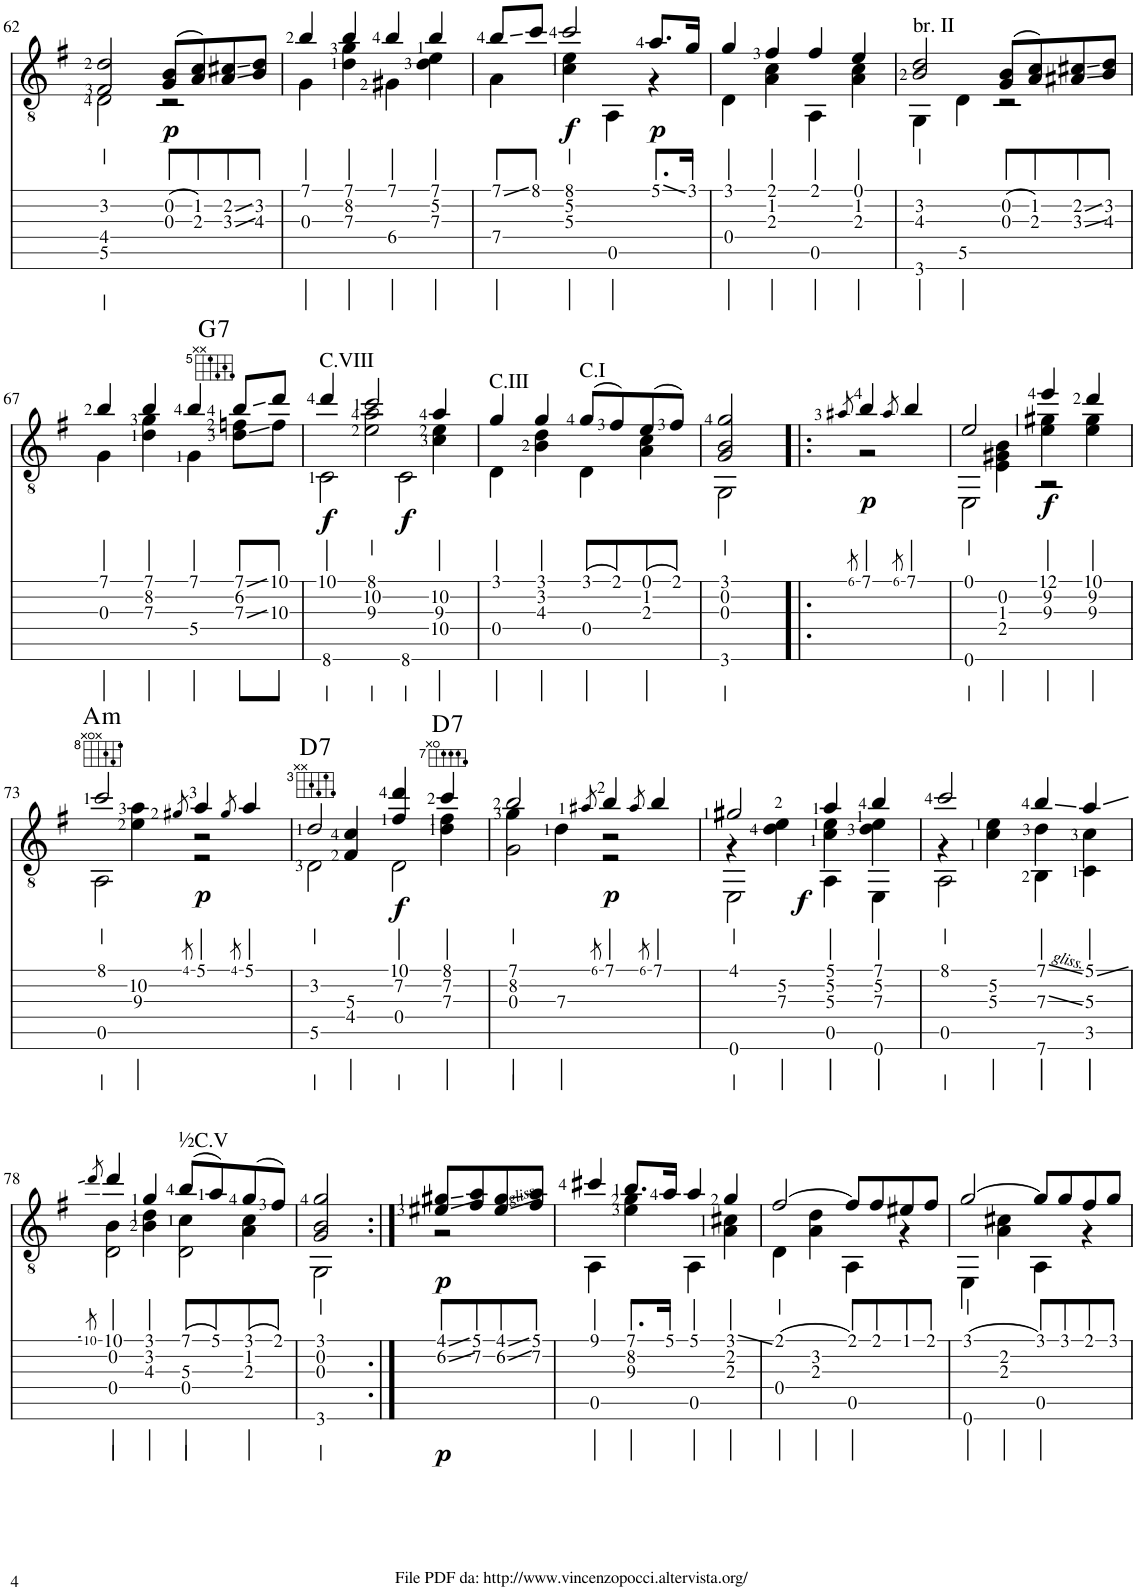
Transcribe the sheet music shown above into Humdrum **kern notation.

**kern	**dynam	**kern	**dynam	**harte
*part2	*part2	*part1	*part1	*part1
*staff2	*staff2	*staff1	*staff1	*
*I"Chitarra classica (Intavolatura)	*	*I"Guitar	*	*
!!LO:PB:g=z
*	*	*clefGv2	*	*
*k[f#]	*	*k[f#]	*	*
*M4/4	*	*M4/4	*	*
=62	=62	=62	=62	=62
*^	*	*^	*	*
2F#/ 2d/	2D\	.	2F#/ 2d/	2D\	.	.
!	!	!	!	!	!LO:DY:b	!
(8G/ 8B/L	2r	.	(8G/ 8B/L	2r	p	.
8A/ 8c/)	.	.	8A/ 8c/)	.	.	.
8A#/ 8c#X/	.	.	8A/ 8c#X/	.	.	.
8B/ 8d/J	.	.	8B/ 8d/J	.	.	.
=63	=63	=63	=63	=63	=63	=63
4b/	4G\	.	4b/	4G\	.	.
4b/	4d\ 4g\	.	4b/	4d\ 4g\	.	.
4b/	4G#X\	.	4b/	4G#X\	.	.
4b/	4d\ 4e\	.	4b/	4d\ 4e\	.	.
=64	=64	=64	=64	=64	=64	=64
8b/L	4A\	.	8b/L	4A\	.	.
8cc/J	.	.	8cc/J	.	.	.
!	!	!	!	!	!LO:DY:b	!
2cc/	4c\ 4e\	.	2cc/	4c\ 4e\	f	.
.	4AA\	.	.	4AA\	.	.
!	!	!	!	!	!LO:DY:b	!
8.a/L	4r	.	8.a/L	4r	p	.
16g/Jk	.	.	16g/Jk	.	.	.
=65	=65	=65	=65	=65	=65	=65
4g/	4D\	.	4g/	4D\	.	.
4f#/	4A\ 4c\	.	4f#/	4A\ 4c\	.	.
4f#/	4AA\	.	4f#/	4AA\	.	.
4e/	4A\ 4c\	.	4e/	4A\ 4c\	.	.
=66	=66	=66	=66	=66	=66	=66
!	!	!	!LO:TX:a:t=br. II	!	!	!
2B/ 2d/	4GG\	.	2B/ 2d/	4GG\	.	.
.	4D\	.	.	4D\	.	.
(8G/ 8B/L	2r	.	(8G/ 8B/L	2r	.	.
8A/ 8c/)	.	.	8A/ 8c/)	.	.	.
8A#X/ 8c#X/	.	.	8A#X/ 8c#X/	.	.	.
8B/ 8d/J	.	.	8B/ 8d/J	.	.	.
!!LO:LB:g=z	!!
=67	=67	=67	=67	=67	=67	=67
!	!	!	!	!	!	!LO:H:kt=7
4b/	4G\	.	4b/	4G\	.	G:7
4b/	4d\ 4g\	.	4b/	4d\ 4g\	.	.
4b/	4G\	.	4b/	4G\	.	.
8b/L	8d\ 8fn\L	.	8b/L	8d\ 8fn\L	.	.
8dd/J	8f\J	.	8dd/J	8f\J	.	.
=68	=68	=68	=68	=68	=68	=68
*	*^	*	*	*^	*	*
!	!	!	!	!LO:TX:a:t=C.VIII	!	!	!	!
!	!	!	!	!	!	!	!LO:DY:b	!
4dd/	2C\	4ryy	.	4dd/	2C\	4ryy	f	.
2cc/	.	2e\ 2a\	.	2cc/	.	2e\ 2a\	.	.
!	!	!	!	!	!	!	!LO:DY:b	!
.	2C\	.	.	.	2C\	.	f	.
4a/	.	4c\ 4e\	.	4a/	.	4c\ 4e\	.	.
=69	=69	=69	=69	=69	=69	=69	=69	=69
!	!	!	!	!LO:TX:a:t=C.III	!	!	!	!
*	*v	*v	*	*	*	*	*	*
*	*	*	*	*v	*v	*	*
4g/	4D\	.	4g/	4D\	.	.
4g/	4B\ 4d\	.	4g/	4B\ 4d\	.	.
!	!	!	!LO:TX:a:t=C.I	!	!	!
(8g/L	4D\	.	(8g/L	4D\	.	.
8f#/)	.	.	8f#/)	.	.	.
(8e/	4A\ 4c\	.	(8e/	4A\ 4c\	.	.
8f#/J)	.	.	8f#/J)	.	.	.
=70	=70	=70	=70	=70	=70	=70
2G/ 2B/ 2g/	2GG\	.	2G/ 2B/ 2g/	2GG\	.	.
=71!|:	=71!|:	=71!|:	=71!|:	=71!|:	=71!|:	=71!|:
8qa#X/	.	.	8qa#X/	.	.	.
!	!	!	!	!	!LO:DY:b	!
4b/	2r	.	4b/	2r	p	.
8qa#/	.	.	8qa#/	.	.	.
4b/	.	.	4b/	.	.	.
=72	=72	=72	=72	=72	=72	=72
*	*^	*	*	*^	*	*
2e/	4ryy	2EE\	.	2e/	4ryy	2EE\	.	.
.	4E\ 4G#X\ 4B\	.	.	.	4E\ 4G#X\ 4B\	.	.	.
!	!	!	!	!	!	!	!LO:DY:b	!
4ee/	4e\ 4g#X\	2r	.	4ee/	4e\ 4g#X\	2r	f	.
4dd/	4e\ 4g#\	.	.	4dd/	4e\ 4g#\	.	.	.
!!LO:LB:g=z	!!	!!
=73	=73	=73	=73	=73	=73	=73	=73	=73
!	!	!	!	!	!	!	!	!LO:H:kt=m
2cc/	4ryy	2AA\	.	2cc/	4ryy	2AA\	.	A:min
.	4e\ 4a\	.	.	.	4e\ 4a\	.	.	.
8qg#X/	.	.	.	8qg#X/	.	.	.	.
!	!	!	!	!	!	!	!LO:DY:b	!
4a/	2r	2r	.	4a/	2r	2r	p	.
8qg#/	.	.	.	8qg#/	.	.	.	.
4a/	.	.	.	4a/	.	.	.	.
=74	=74	=74	=74	=74	=74	=74	=74	=74
!	!	!	!	!	!	!	!	!LO:H:kt=7
2d/	4ryy	2D\	.	2d/	4ryy	2D\	.	D:7
.	4F#\ 4c\	.	.	.	4F#/ 4c/	.	.	.
!	!	!	!	!	!	!	!LO:DY:b	!
4f#/ 4dd/	4ryy	2D\	.	4f#/ 4dd/	4ryy	2D\	f	.
!	!	!	!	!	!	!	!	!LO:H:kt=7
4cc/	4d\ 4f#\	.	.	4cc/	4d\ 4f#\	.	.	D:7
=75	=75	=75	=75	=75	=75	=75	=75	=75
2b/	4g\	2G\	.	2b/	4g\	2G\	.	.
.	4d\	.	.	.	4d\	.	.	.
8qa#X/	.	.	.	8qa#X/	.	.	.	.
!	!	!	!	!	!	!	!LO:DY:b	!
4b/	2r	2r	.	4b/	2r	2r	p	.
8qa#/	.	.	.	8qa#/	.	.	.	.
4b/	.	.	.	4b/	.	.	.	.
=76	=76	=76	=76	=76	=76	=76	=76	=76
2g#X/	4r	2EE\	.	2g#X/	4r	2EE\	.	.
.	4d\ 4e\	.	.	.	4d\ 4e\	.	.	.
!	!	!	!	!	!	!	!LO:DY:b	!
4a/	4c\ 4e\	4AA\	.	4a/	4c\ 4e\	4AA\	f	.
4b/	4d\ 4e\	4EE\	.	4b/	4d\ 4e\	4EE\	.	.
=77	=77	=77	=77	=77	=77	=77	=77	=77
2cc/	4r	2AA\	.	2cc/	4r	2AA\	.	.
.	4c\ 4e\	.	.	.	4c\ 4e\	.	.	.
4b/	4d\	4BB\	.	4b/	4d\	4BB\	.	.
4a/	4c\	4C\	.	4a/	4c\	4C\	.	.
!!LO:LB:g=z	!!	!!
=78	=78	=78	=78	=78	=78	=78	=78	=78
8qdd/	.	.	.	8qdd/	.	.	.	.
4dd/	4B\	2D\	.	4dd/	4B\	2D\	.	.
4g/	4B\ 4d\	.	.	4g/	4B\ 4d\	.	.	.
!	!	!	!	!LO:TX:a:t=½C.V	!	!	!	!
(8b/L	4c\	2D\	.	(8b/L	4c\	2D\	.	.
8a/)	.	.	.	8a/)	.	.	.	.
(8g/	4A\ 4c\	.	.	(8g/	4A\ 4c\	.	.	.
8f#/J)	.	.	.	8f#/J)	.	.	.	.
*	*v	*v	*	*	*	*	*	*
*	*	*	*	*v	*v	*	*
=79	=79	=79	=79	=79	=79	=79
2G/ 2B/ 2g/	2GG\	.	2G/ 2B/ 2g/	2GG\	.	.
=80:|!	=80:|!	=80:|!	=80:|!	=80:|!	=80:|!	=80:|!
!	!	!LO:DY:b	!	!	!LO:DY:b	!
8e#X/ 8g#X/L	2r	p	8e#X/ 8g#X/L	2r	p	.
8f#/ 8a/	.	.	8f#/ 8a/	.	.	.
8e#/ 8g#/	.	.	8e#/ 8g#/	.	.	.
8f#/ 8a/J	.	.	8f#/ 8a/J	.	.	.
=81	=81	=81	=81	=81	=81	=81
4cc#/	4AA\	.	4cc#X/	4AA\	.	.
8.b/L	4e\ 4g\	.	8.b/L	4e\ 4g\	.	.
16a/Jk	.	.	16a/Jk	.	.	.
4a/	4AA\	.	4a/	4AA\	.	.
4g/	4A\ 4c#\	.	4g/	4A\ 4c#X\	.	.
=82	=82	=82	=82	=82	=82	=82
[2f#/	4D\	.	[2f#/	4D\	.	.
.	4A\ 4d\	.	.	4A\ 4d\	.	.
8f#/L]	4AA\	.	8f#/L]	4AA\	.	.
8f#/	.	.	8f#/	.	.	.
8e#X/	4r	.	8e#X/	4r	.	.
8f#/J	.	.	8f#/J	.	.	.
=83	=83	=83	=83	=83	=83	=83
[2g/	4EE\	.	[2g/	4EE\	.	.
.	4A\ 4c#\	.	.	4A\ 4c#X\	.	.
8g/L]	4AA\	.	8g/L]	4AA\	.	.
8g/	.	.	8g/	.	.	.
8f#/	4r	.	8f#/	4r	.	.
8g/J	.	.	8g/J	.	.	.
*v	*v	*	*	*	*	*
*	*	*v	*v	*	*
=	=	=	=	=
*-	*-	*-	*-	*-
